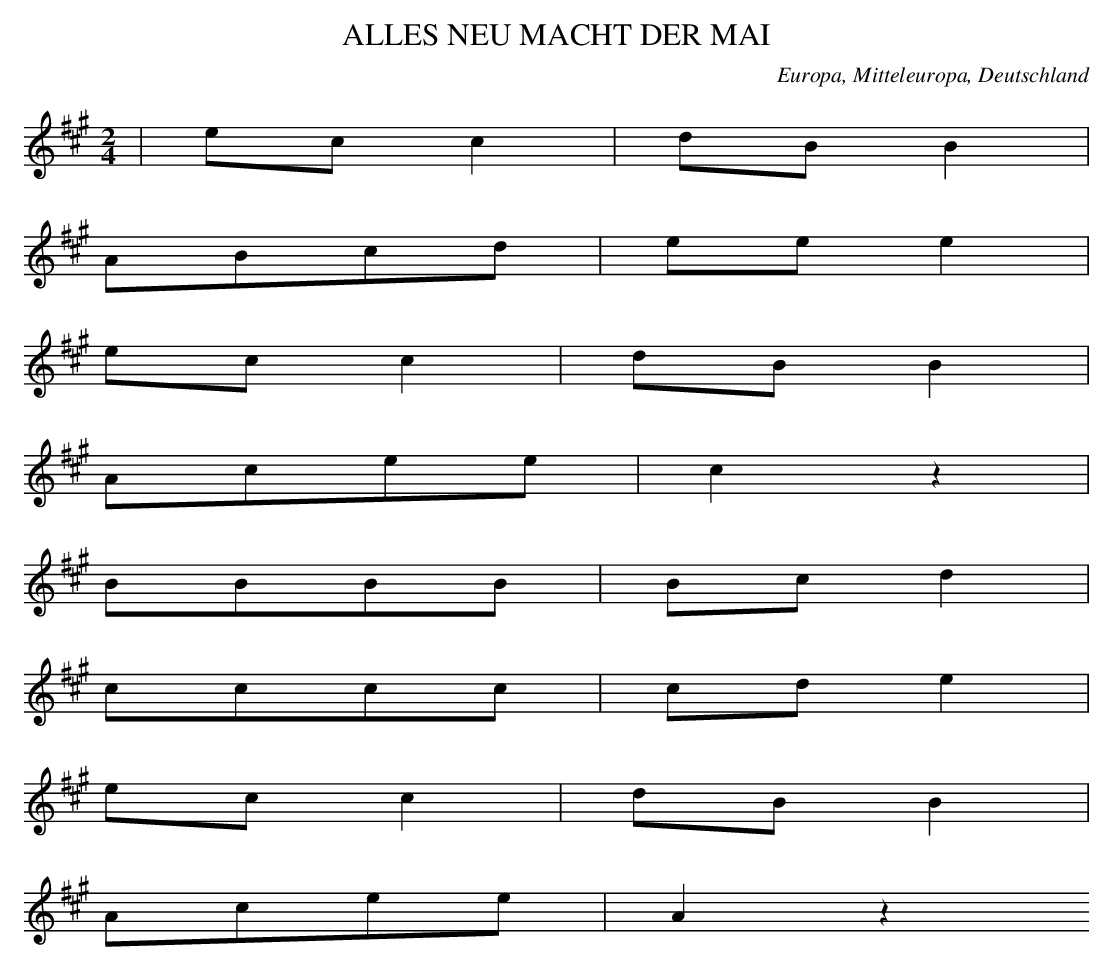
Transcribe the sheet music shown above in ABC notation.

X:1
T: ALLES NEU MACHT DER MAI
O: Europa, Mitteleuropa, Deutschland
M: 2/4
L: 1/8
K: A
 | ecc2 | dBB2 |
ABcd | eee2 |
ecc2 | dBB2 |
Acee | c2z2 |
BBBB | Bcd2 |
cccc | cde2 |
ecc2 | dBB2 |
Acee | A2z2
